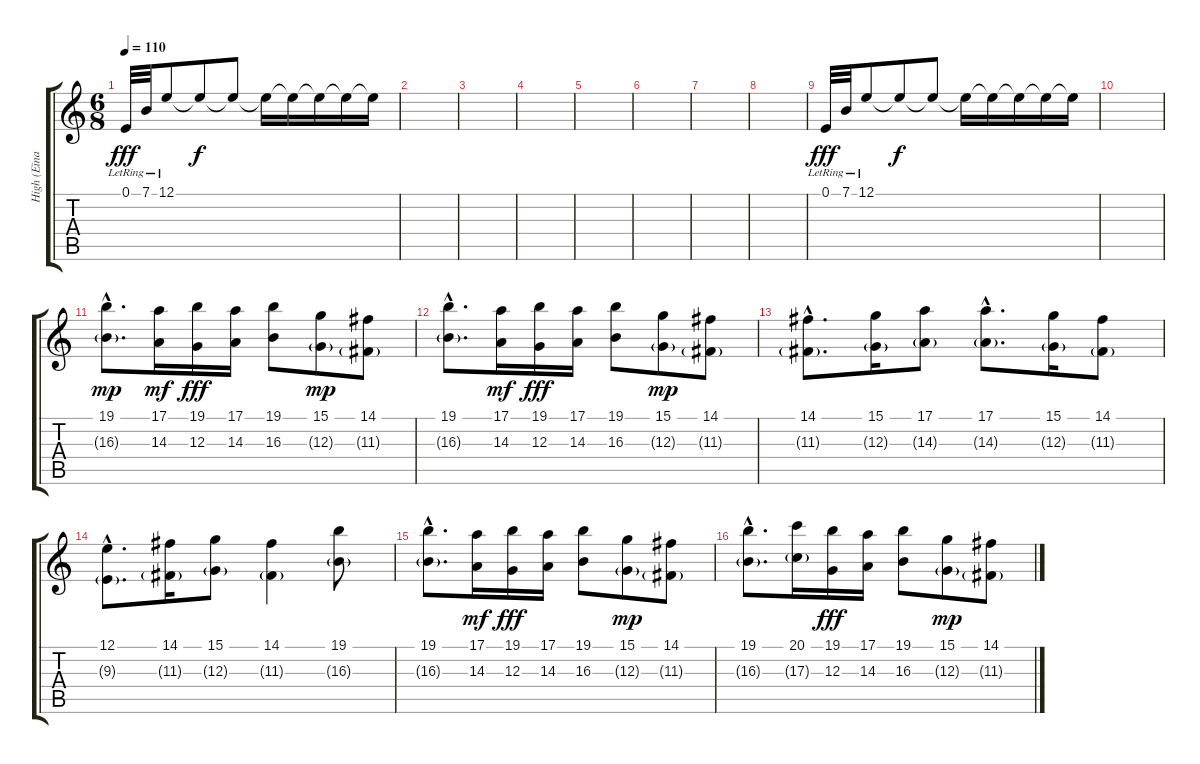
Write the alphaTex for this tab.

\track ("High (Einar)" "High (Eina") {instrument electricgrandpiano}
\staff {score tabs}
\tuning (E4 B3 G3 D3 A2 E2) {hide}
\ts (6 8)
\tempo 110
\clef g2
\ks c
0.1{lr}.32{dy fff} 7.1{lr}.32 12.1{lr}.8 12.1{t}.8{dy f} 12.1{t}.8 12.1{t}.16 12.1{t}.16 12.1{t}.16 12.1{t}.16 12.1{t}.16 |
|
|
|
|
|
|
|
0.1{lr}.32{dy fff} 7.1{lr}.32 12.1{lr}.8 12.1{t}.8{dy f} 12.1{t}.8 12.1{t}.16 12.1{t}.16 12.1{t}.16 12.1{t}.16 12.1{t}.16 |
|
(19.1{hac} 16.3{g hac}).8{d dy mp} (17.1 14.3).16{dy mf} (19.1 12.3).16{dy fff} (17.1 14.3).16 (19.1 16.3).8 (15.1 12.3{g}).8{dy mp} (14.1 11.3{g}).8 |
(19.1{hac} 16.3{g hac}).8{d} (17.1 14.3).16{dy mf} (19.1 12.3).16{dy fff} (17.1 14.3).16 (19.1 16.3).8 (15.1 12.3{g}).8{dy mp} (14.1 11.3{g}).8 |
(14.1{hac} 11.3{g hac}).8{d} (15.1 12.3{g}).16 (17.1 14.3{g}).8 (17.1{hac} 14.3{g hac}).8{d} (15.1 12.3{g}).16 (14.1 11.3{g}).8 |
(12.1{hac} 9.3{g hac}).8{d} (14.1 11.3{g}).16 (15.1 12.3{g}).8 (14.1 11.3{g}).4 (19.1 16.3{g}).8 |
(19.1{hac} 16.3{g hac}).8{d} (17.1 14.3).16{dy mf} (19.1 12.3).16{dy fff} (17.1 14.3).16 (19.1 16.3).8 (15.1 12.3{g}).8{dy mp} (14.1 11.3{g}).8 |
(19.1{hac} 16.3{g hac}).8{d} (20.1 17.3{g}).16 (19.1 12.3).16{dy fff} (17.1 14.3).16 (19.1 16.3).8 (15.1 12.3{g}).8{dy mp} (14.1 11.3{g}).8
